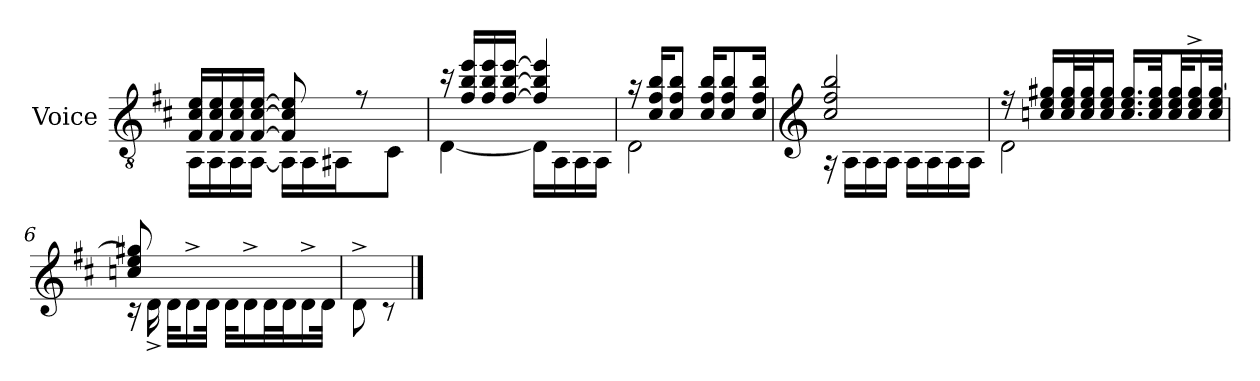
**kern
*part1
*staff1
*I"Voice
*I'Voice
*clefGv2
*k[f#c#]
=1
*^
16F#/ 16c#/ 16e/LL	16AA\LL
16F#/ 16c#/ 16e/	16AA\
16F#/ 16c#/ 16e/	16AA\
[>16F#/ [>16c#/ [>16e/JJ	[<16AA\JJ
8F#/] 8c#/] 8e/]	16AA\LL]
.	16AA\
4ryy	16AA#X\J
.	8re
.	8C#\J
16ryy	.
=2	=2
16rcc	[<4D\
16f#/ 16b/ 16ee/LL	.
16f#/ 16b/ 16ee/	.
[>16f#/ [>16b/ [>16ee/JJ	.
4f#/] 4b/] 4ee/]	16D\LL]
.	16AA\
.	16AA\
.	16AA\JJ
=3	=3
16ra	2D\
16c#/ 16f#/ 16b/KL	.
8c#/ 8f#/ 8b/J	.
16c#/ 16f#/ 16b/KL	.
8c#/ 8f#/ 8b/	.
16c#/ 16f#/ 16b/Jk	.
!!LO:LB:g=z	!!
=4	=4
*clefG2	*
2cc#/ 2ff#/ 2bb/	16rA
.	16A\LL
.	16A\
.	16A\JJ
.	16A\LL
.	16A\
.	16A\
.	16A\JJ
=5	=5
16rff	2d\
16ccn/ 16ee/ 16gg#X/LL	.
32cc/ 32ee/ 32gg#/L	.
32cc/ 32ee/ 32gg#/J	.
16cc/ 16ee/ 16gg#/JJ	.
16.cc/ 16.ee/ 16.gg#/LL	.
32cc/ 32ee/ 32gg#/Jk	.
32cc/ 32ee/ 32gg#/KL	.
16cc/^> 16ee/^> 16gg#/^>	.
32cc/ 32ee/ [>32gg#/JJk	.
=6	=6
8ccn/ 8ee/ 8gg#X/]	16rc
.	16d^<\
4.ryy	32d\KLL
.	16d^<\
.	32d\JJk
.	32d\KLL
.	16d^<\
.	32d\k
.	32d\K
.	16d^<\
.	32d\JJk
*v	*v
=7
8d^<\
8rc
==
*-
